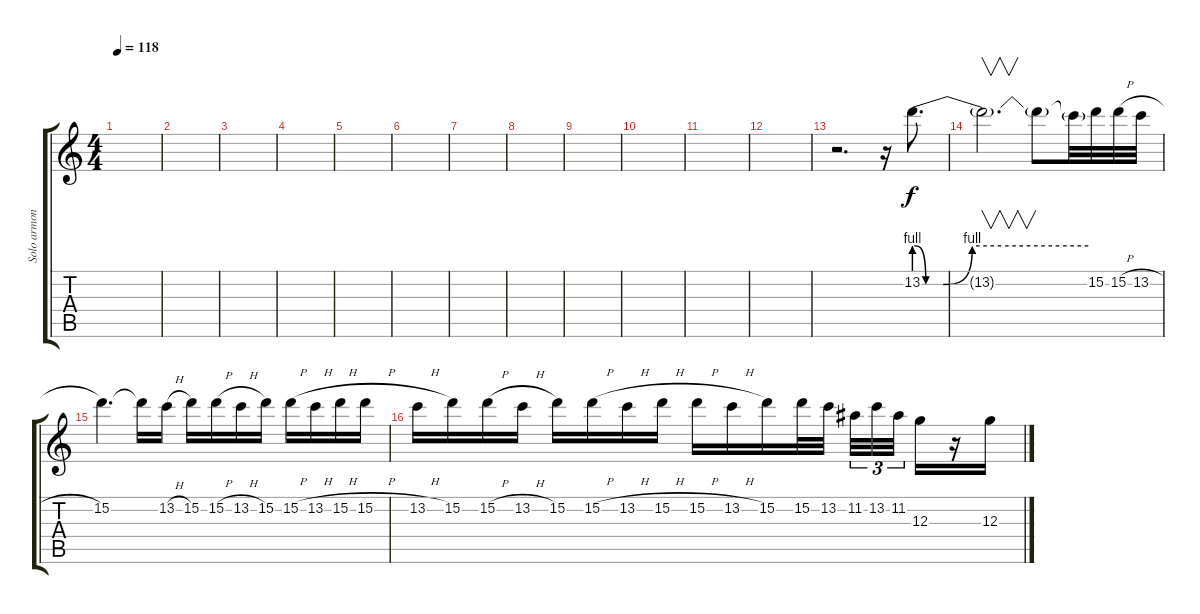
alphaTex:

\track ("Solo armonica" "Solo armon") {instrument distortionguitar}
\staff {score tabs}
\tuning (E4 B3 G3 D3 A2 E2) {hide}
\ts (4 4)
\tempo 118
\clef g2
\ks c
|
|
|
|
|
|
|
|
|
|
|
|
r.2{d} r.16 13.2{be (custom 0 4 4 0 7 0 10 0 20 4 30 4 40 4 50 4 60 4)}.8{d} |
13.2{t}.2{v d} 13.2{t}.8 13.2{t}.32 15.2.32 15.2{h}.32 13.2{h}.32 |
15.2.4{d} 15.2{t}.16 13.2{h}.16 15.2.16 15.2{h}.16 13.2{h}.16 15.2.16 15.2{h}.16 13.2{h}.16 15.2{h}.16 15.2{h}.16 |
13.2{h}.16 15.2.16 15.2{h}.16 13.2{h}.16 15.2.16 15.2{h}.16 13.2{h}.16 15.2{h}.16 15.2{h}.16 13.2{h}.16 15.2.16 15.2.32 13.2.32 11.2.32{tu (3 2)} 13.2.32{tu (3 2)} 11.2.32{tu (3 2) beam splitsecondary} 12.3.16 r.16 12.3.16
